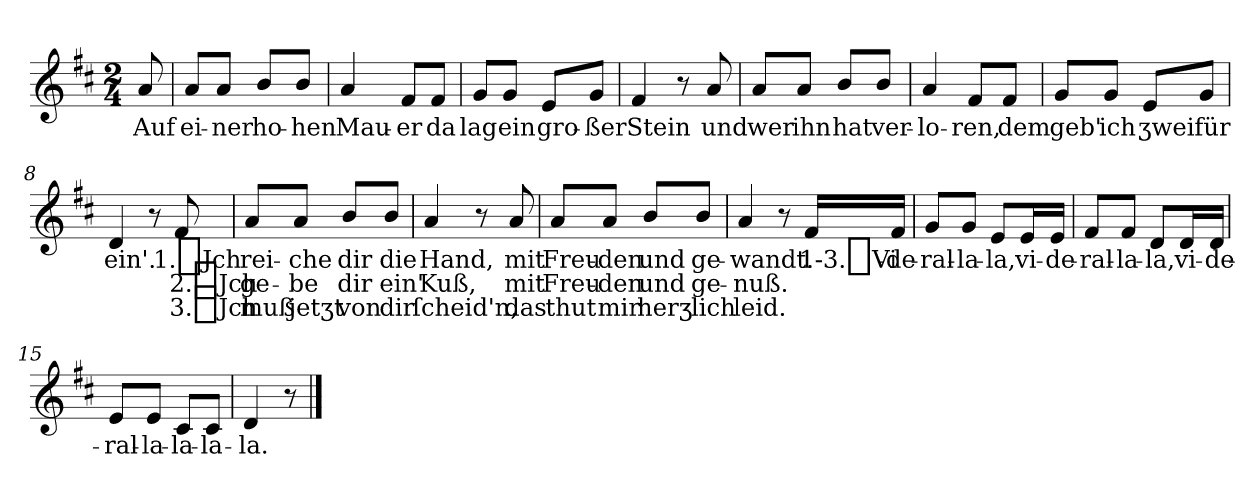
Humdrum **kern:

**kern	**text	**text	**text
*part1	*part1	*part1	*part1
*staff1	*staff1	*staff1	*staff1
*clefG2	*	*	*
*k[f#c#]	*	*	*
*D:	*	*	*
*M2/4	*	*	*
=	=	=	=
8a	Auf	.	.
=1	=1	=1	=1
8a/L	ei-	.	.
8a/J	-ner	.	.
8b/L	ho-	.	.
8b/J	-hen	.	.
=2	=2	=2	=2
4a	Mau-	.	.
8f#/L	-er	.	.
8f#/J	da	.	.
=3	=3	=3	=3
8g/L	lag	.	.
8g/J	ein	.	.
8e/L	gro-	.	.
8g/J	-ßer	.	.
=4	=4	=4	=4
4f#	Stein	.	.
8r	.	.	.
8a	und	.	.
=5	=5	=5	=5
8a/L	wer	.	.
8a/J	ihn	.	.
8b/L	hat	.	.
8b/J	ver-	.	.
=6	=6	=6	=6
4a	-lo-	.	.
8f#/L	-ren,	.	.
8f#/J	dem	.	.
=7	=7	=7	=7
8g/L	geb'	.	.
8g/J	ich	.	.
8e/L	ʒwei	.	.
8g/J	für	.	.
=8	=8	=8	=8
4d	ein'.	.	.
8r	.	.	.
8f#	1._Jch	2._Jch	3._Jch
=9	=9	=9	=9
8a/L	rei-	ge-	muß
8a/J	-che	-be	jetʒt
8b/L	dir	dir	von
8b/J	die	ein'	dir
=10	=10	=10	=10
4a	Hand,	Kuß,	ſcheid'n,
8r	.	.	.
8a	mit	mit	das
=11	=11	=11	=11
8a/L	Freu-	Freu-	thut
8a/J	-den	-den	mir
8b/L	und	und	herʒ-
8b/J	ge-	ge-	-lich
=12	=12	=12	=12
4a	-wandt.	-nuß.	leid.
8r	.	.	.
16f#/LL	1-3._Vi-	.	.
16f#/JJ	-de-	.	.
=13	=13	=13	=13
8g/L	-ral-	.	.
8g/J	-la-	.	.
8e/L	-la,	.	.
16e/L	vi-	.	.
16e/JJ	-de-	.	.
=14	=14	=14	=14
8f#/L	-ral-	.	.
8f#/J	-la-	.	.
8d/L	-la,	.	.
16d/L	vi-	.	.
16d/JJ	-de-	.	.
=15	=15	=15	=15
8e/L	-ral-	.	.
8e/J	-la-	.	.
8c#/L	-la-	.	.
8c#/J	-la-	.	.
=16	=16	=16	=16
4d	-la.	.	.
8r	.	.	.
==	==	==	==
*-	*-	*-	*-
